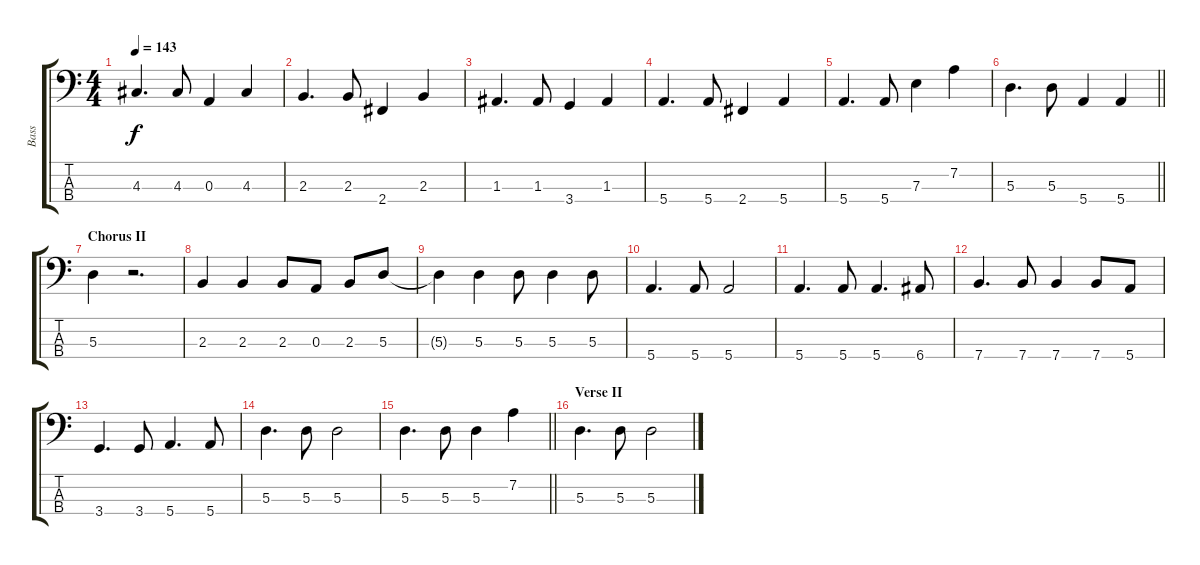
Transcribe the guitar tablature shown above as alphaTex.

\track ("Bass" "Bass") {instrument electricbassfinger}
\staff {score tabs}
\tuning (G2 D2 A1 E1) {hide}
\ts (4 4)
\tempo 143
\clef f4
\ks c
4.3.4{d dy f} 4.3.8 0.3.4 4.3.4 |
2.3.4{d} 2.3.8 2.4.4 2.3.4 |
1.3.4{d} 1.3.8 3.4.4 1.3.4 |
5.4.4{d} 5.4.8 2.4.4 5.4.4 |
5.4.4{d} 5.4.8 7.3.4 7.2.4 |
\barLineRight lightlight
5.3.4{d} 5.3.8 5.4.4 5.4.4 |
\section ("" "Chorus II")
5.3.4 r.2{d} |
2.3.4 2.3.4 2.3.8 0.3.8 2.3.8 5.3.8 |
5.3{t}.4 5.3.4 5.3.8 5.3.4 5.3.8 |
5.4.4{d} 5.4.8 5.4.2 |
5.4.4{d} 5.4.8 5.4.4{d} 6.4.8 |
7.4.4{d} 7.4.8 7.4.4 7.4.8 5.4.8 |
3.4.4{d} 3.4.8 5.4.4{d} 5.4.8 |
5.3.4{d} 5.3.8 5.3.2 |
\barLineRight lightlight
5.3.4{d} 5.3.8 5.3.4 7.2.4 |
\section ("" "Verse II")
5.3.4{d} 5.3.8 5.3.2
